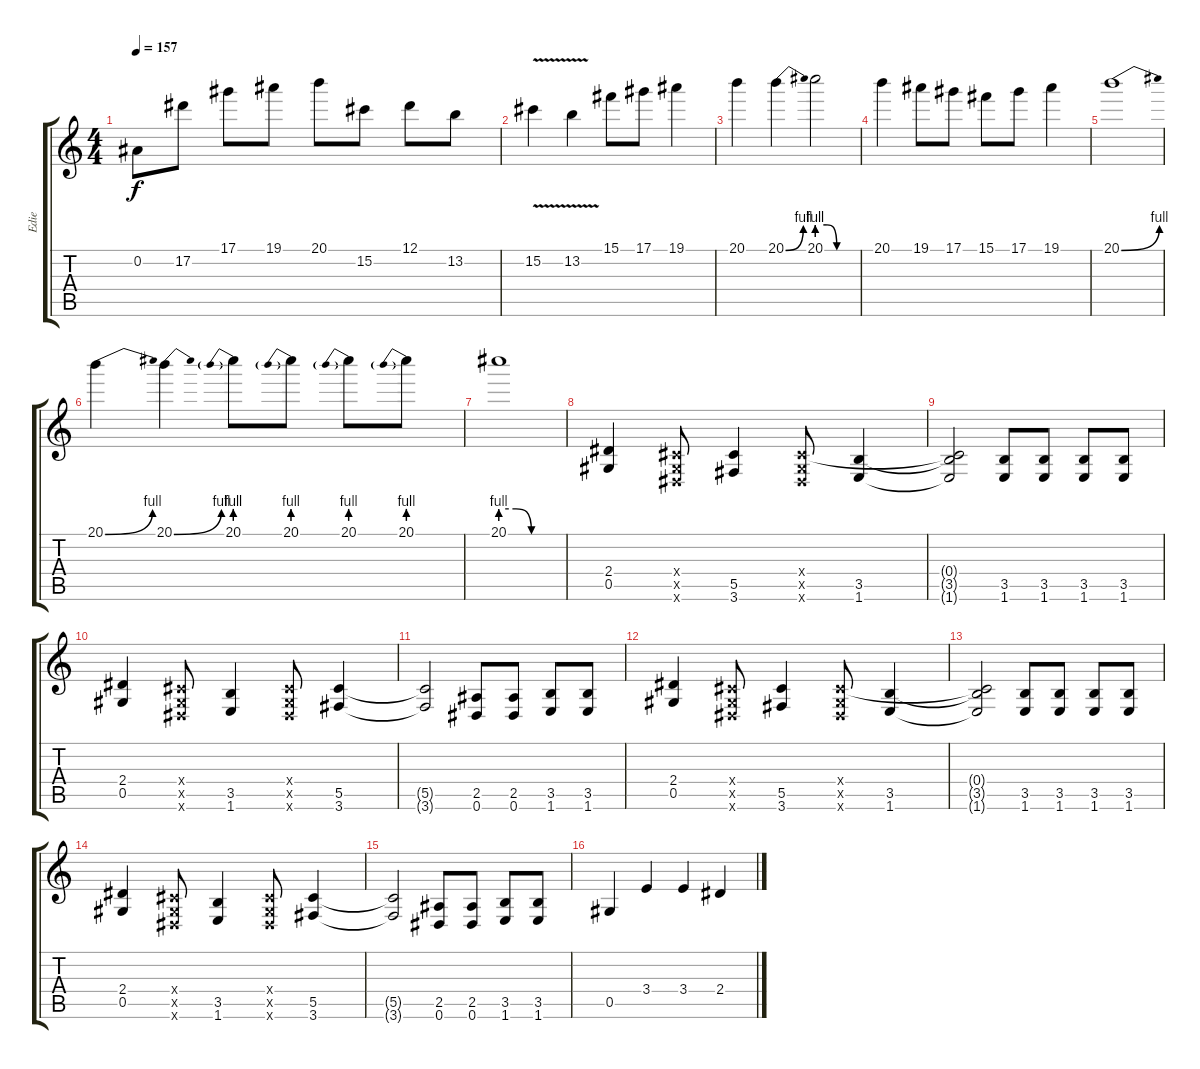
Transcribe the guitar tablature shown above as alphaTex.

\track ("Edie" "Edie") {instrument distortionguitar}
\staff {score tabs}
\tuning (Eb4 Bb3 Gb3 Db3 Ab2 Eb2) {hide}
\ts (4 4)
\tempo 157
\clef g2
\ks c
0.2.8{dy f} 17.2.8 17.1.8 19.1.8 20.1.8 15.2.8 12.1.8 13.2.8 |
15.2{v}.4 13.2{v}.4 15.1.8 17.1.8 19.1.4 |
20.1.4 20.1{be (bend 0 0 60 4)}.4 20.1{be (custom 0 4 15 4 30 0 60 0)}.2 |
20.1.4 19.1.8 17.1.8 15.1.8 17.1.8 19.1.4 |
20.1{be (bend 0 0 60 4)}.1 |
20.1{be (bend 0 0 60 4)}.4 20.1{be (bend 0 0 60 4)}.4 20.1{be (prebend 0 4 60 4)}.8 20.1{be (prebend 0 4 60 4)}.8 20.1{be (prebend 0 4 60 4)}.8 20.1{be (prebend 0 4 60 4)}.8 |
20.1{be (custom 0 4 15 4 30 0 60 0)}.1 |
(2.4 0.5).4 (0.4{x} 0.5{x} 0.6{x}).8 (5.5 3.6).4 (0.4{x} 0.5{x} 0.6{x}).8 (3.5 1.6).4 |
(0.4{t} 3.5{t} 1.6{t}).2 (3.5 1.6).8 (3.5 1.6).8 (3.5 1.6).8 (3.5 1.6).8 |
(2.4 0.5).4 (0.4{x} 0.5{x} 0.6{x}).8 (3.5 1.6).4 (0.4{x} 0.5{x} 0.6{x}).8 (5.5 3.6).4 |
(5.5{t} 3.6{t}).2 (2.5 0.6).8 (2.5 0.6).8 (3.5 1.6).8 (3.5 1.6).8 |
(2.4 0.5).4 (0.4{x} 0.5{x} 0.6{x}).8 (5.5 3.6).4 (0.4{x} 0.5{x} 0.6{x}).8 (3.5 1.6).4 |
(0.4{t} 3.5{t} 1.6{t}).2 (3.5 1.6).8 (3.5 1.6).8 (3.5 1.6).8 (3.5 1.6).8 |
(2.4 0.5).4 (0.4{x} 0.5{x} 0.6{x}).8 (3.5 1.6).4 (0.4{x} 0.5{x} 0.6{x}).8 (5.5 3.6).4 |
(5.5{t} 3.6{t}).2 (2.5 0.6).8 (2.5 0.6).8 (3.5 1.6).8 (3.5 1.6).8 |
0.5.4 3.4.4 3.4.4 2.4.4
